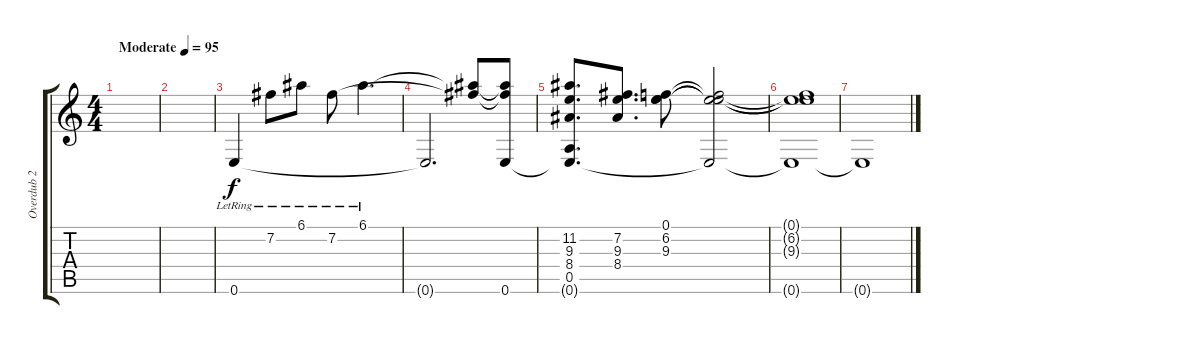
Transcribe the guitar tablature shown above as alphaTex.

\track ("Overdub 2" "Overdub 2") {instrument distortionguitar}
\staff {score tabs}
\tuning (E4 B3 G3 D3 A2 E2) {hide}
\ts (4 4)
\tempo (95 "Moderate")
\clef g2
\ks c
|
|
0.6{lr}.4{volume 8} 7.2{lr}.8 6.1{lr}.8 7.2{lr}.8 6.1{lr}.4{d} |
0.6{t}.2{d volume 4} (6.1{t} 7.2{t}).8 (6.1{t} 7.2{t} 0.6).8 |
(11.2 9.3 8.4 0.5 0.6{t}).8{d volume 7} (7.2 9.3 8.4).8{d} (0.1 6.2 9.3).8 (0.1{t} 6.2{t} 9.3{t} 0.6{t}).2 |
(0.1{t} 6.2{t} 9.3{t} 0.6{t}).1 |
0.6{t}.1
